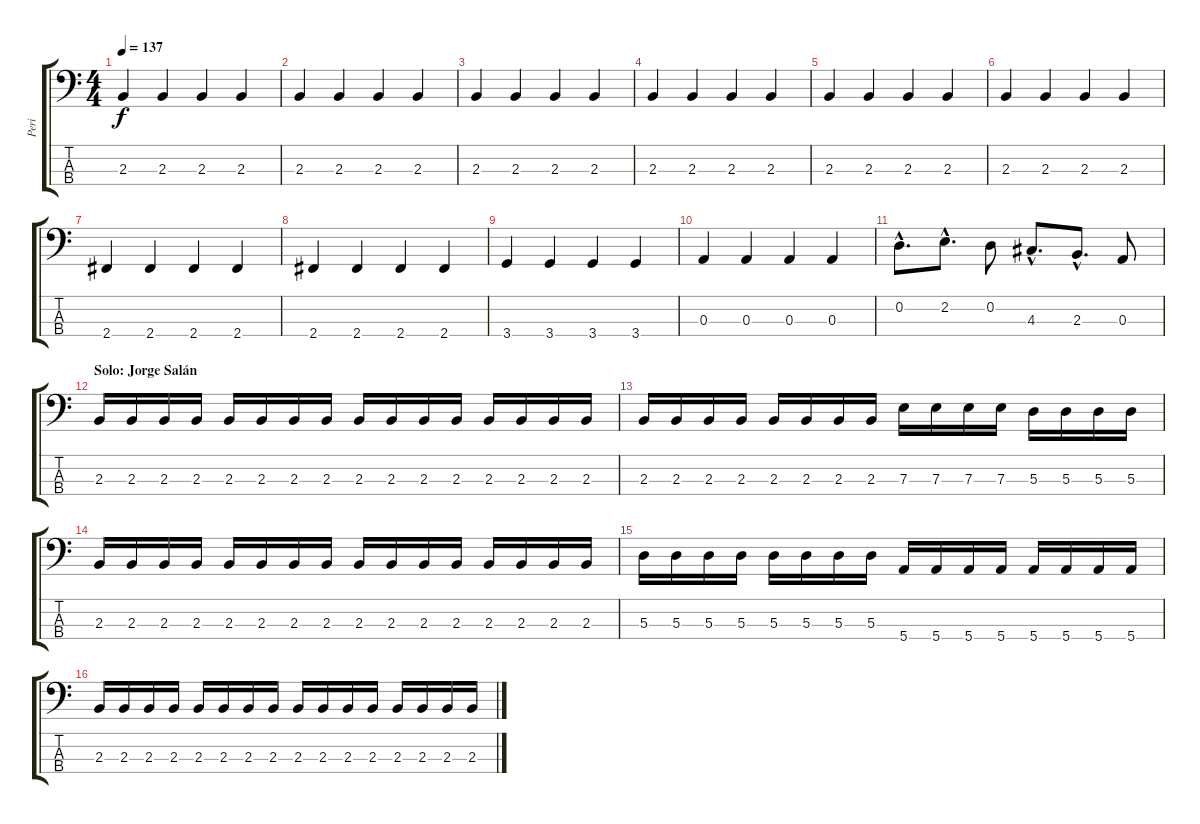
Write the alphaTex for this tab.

\track ("Peri" "Peri") {instrument electricbassfinger}
\staff {score tabs}
\tuning (G2 D2 A1 E1) {hide}
\ts (4 4)
\tempo 137
\clef f4
\ks c
2.3.4{dy f} 2.3.4 2.3.4 2.3.4 |
2.3.4 2.3.4 2.3.4 2.3.4 |
2.3.4 2.3.4 2.3.4 2.3.4 |
2.3.4 2.3.4 2.3.4 2.3.4 |
2.3.4 2.3.4 2.3.4 2.3.4 |
2.3.4 2.3.4 2.3.4 2.3.4 |
2.4.4 2.4.4 2.4.4 2.4.4 |
2.4.4 2.4.4 2.4.4 2.4.4 |
3.4.4 3.4.4 3.4.4 3.4.4 |
0.3.4 0.3.4 0.3.4 0.3.4 |
0.2{hac}.8{d} 2.2{hac}.8{d} 0.2.8 4.3{hac}.8{d} 2.3{hac}.8{d} 0.3.8 |
\section ("" "Solo: Jorge Salán")
2.3.16 2.3.16 2.3.16 2.3.16 2.3.16 2.3.16 2.3.16 2.3.16 2.3.16 2.3.16 2.3.16 2.3.16 2.3.16 2.3.16 2.3.16 2.3.16 |
2.3.16 2.3.16 2.3.16 2.3.16 2.3.16 2.3.16 2.3.16 2.3.16 7.3.16 7.3.16 7.3.16 7.3.16 5.3.16 5.3.16 5.3.16 5.3.16 |
2.3.16 2.3.16 2.3.16 2.3.16 2.3.16 2.3.16 2.3.16 2.3.16 2.3.16 2.3.16 2.3.16 2.3.16 2.3.16 2.3.16 2.3.16 2.3.16 |
5.3.16 5.3.16 5.3.16 5.3.16 5.3.16 5.3.16 5.3.16 5.3.16 5.4.16 5.4.16 5.4.16 5.4.16 5.4.16 5.4.16 5.4.16 5.4.16 |
2.3.16 2.3.16 2.3.16 2.3.16 2.3.16 2.3.16 2.3.16 2.3.16 2.3.16 2.3.16 2.3.16 2.3.16 2.3.16 2.3.16 2.3.16 2.3.16
